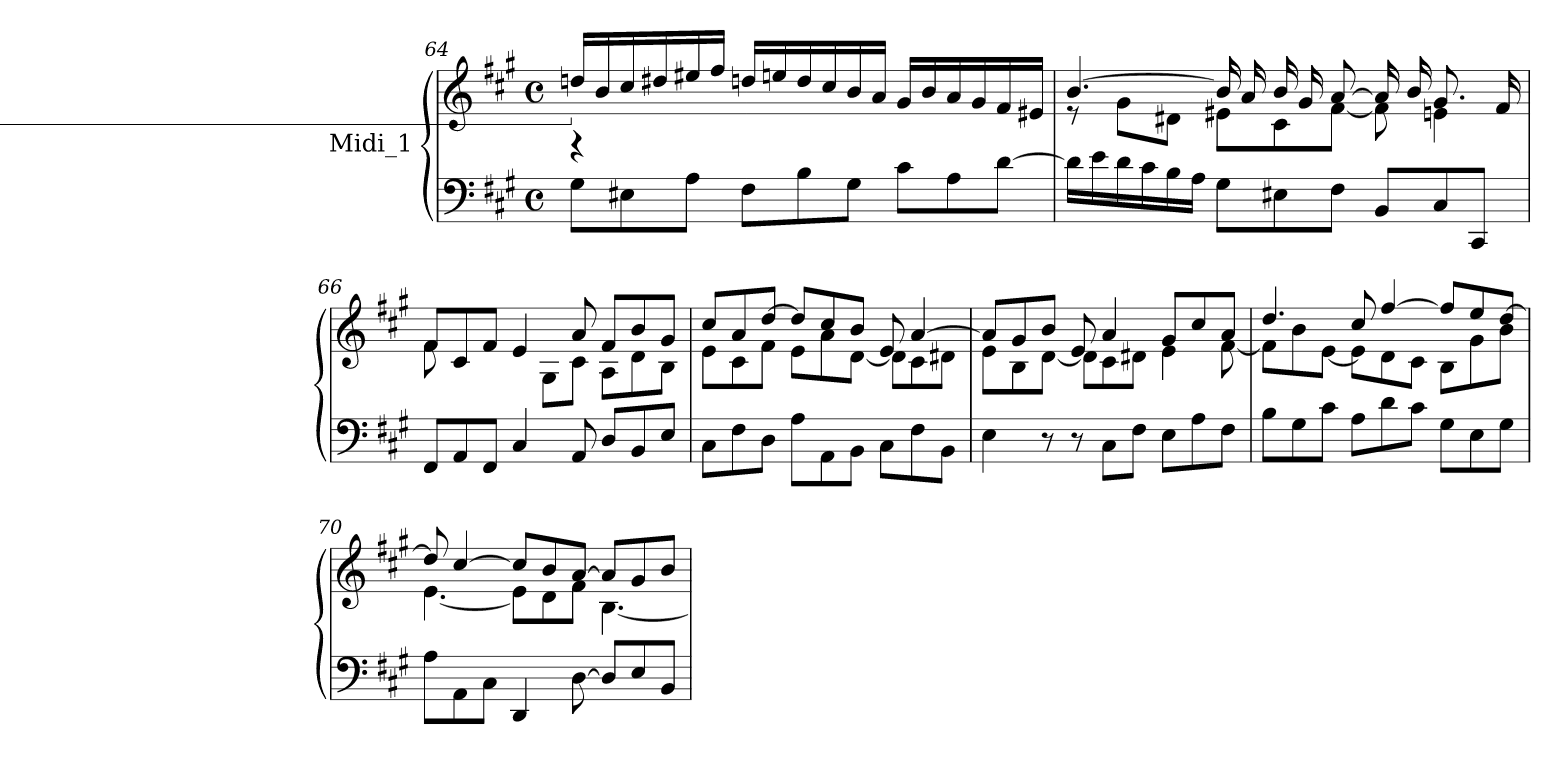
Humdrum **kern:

**kern	**kern
*part1	*part1
*staff2	*staff1
*I"Midi_1	*
!!LO:LB:g=z
*clefF4	*clefG2
*k[f#c#g#]	*k[f#c#g#]
*A:	*A:
*M4/4	*M4/4
*met(c)	*met(c)
=64	=64
*	*^
!	!	!LO:N:vis=00
8G#L	16ddnLL	8%9r
.	16b	.
8E#X	16cc#	.
.	16dd#X	.
8AJ	16ee#X	.
.	16ff#JJ	.
8F#L	16ddn/LL	.
.	16een/	.
8B	16dd/	.
.	16cc#/	.
8G#J	16b/	.
.	16a/JJ	.
8c#L	16g#LL	.
.	16b	.
8A	16a	.
.	16g#	.
[8dJ	16f#	.
.	16e#XJJ	.
=65	=65	=65
16dLL]	[4.b/	8r
16e	.	.
16d	.	8g#\L
16c#	.	.
16B	.	8d#X\J
16AJJ	.	.
8G#L	16bLL]	8e#XL
.	16a	.
8E#X	16b	8c#
.	16g#	.
8F#J	[8aJ	[8f#J
8BBL	16a/LL]	8f#\]
.	16b/	.
8C#	8.g#/	4en\
8CC#J	.	.
.	16f#/J	.
=66	=66	=66
8FF#L	8f#/L	8f#\
8AA	8c#/	8ryy
8FF#J	8f#/J	8ryy
4C#	4e/	8ryy
.	.	8G#L
8AA	8a/	8c#J
8DL	8f#/L	8AL
8BB	8b/	8d
8EJ	8g#/J	8BJ
!!LO:LB:g=z	!!
=67	=67	=67
8C#L	8cc#/L	8e\L
8F#	8a/	8c#\
8DJ	[8dd/J	8f#\J
8AL	8ddL]	8e\L
8AA	8cc#	8a\
8BBJ	8bJ	[8d\J
8C#L	8e/	8d\L]
8F#	[4a/	8c#\
8BBJ	.	8d#X\J
=68	=68	=68
4E	8aL]	8eL
.	8g#	8B
8r	8bJ	[8dJ
8r	8e/	8d\L]
8C#L	4a/	8c#\
8F#J	.	8d#X\J
8EL	8g#/L	4e\
8A	8cc#/	.
8F#J	8a/J	[8f#\
=69	=69	=69
8BL	4.dd/	8f#L]
8G#	.	8b
8c#J	.	[8eJ
8AL	8cc#/	8eL]
8d	[4ff#/	8d
8c#J	.	8c#J
8G#L	8ff#L]	8BL
8E	8ee	8g#
8G#J	[8ddJ	8bJ
!!LO:LB:g=z	!!
=70	=70	=70
8AL	8dd/]	[4.e\
8AA	[4cc#/	.
8C#J	.	.
4DD	8cc#/L]	8e\L]
.	8b/	8d\
[8D	[8a/J	8f#\J
8DL]	8aL]	[4.B\
8E	8g#	.
8BBJ	8bJ	.
*	*v	*v
=	=
*-	*-
